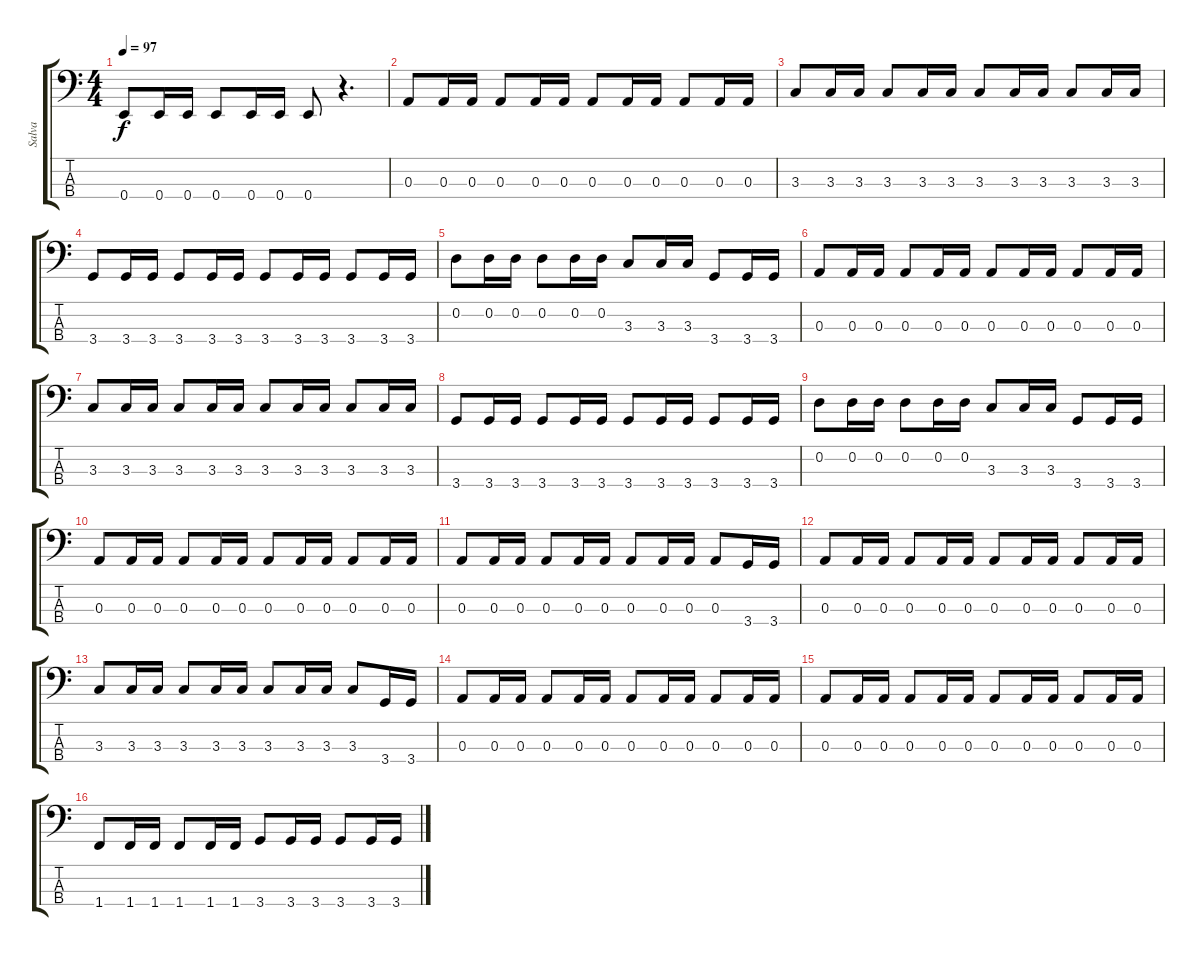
\track ("Salva" "Salva") {instrument electricbassfinger}
\staff {score tabs}
\tuning (G2 D2 A1 E1) {hide}
\ts (4 4)
\tempo 97
\clef f4
\ks c
0.4.8{dy f} 0.4.16 0.4.16 0.4.8 0.4.16 0.4.16 0.4.8 r.4{d} |
0.3.8 0.3.16 0.3.16 0.3.8 0.3.16 0.3.16 0.3.8 0.3.16 0.3.16 0.3.8 0.3.16 0.3.16 |
3.3.8 3.3.16 3.3.16 3.3.8 3.3.16 3.3.16 3.3.8 3.3.16 3.3.16 3.3.8 3.3.16 3.3.16 |
3.4.8 3.4.16 3.4.16 3.4.8 3.4.16 3.4.16 3.4.8 3.4.16 3.4.16 3.4.8 3.4.16 3.4.16 |
0.2.8 0.2.16 0.2.16 0.2.8 0.2.16 0.2.16 3.3.8 3.3.16 3.3.16 3.4.8 3.4.16 3.4.16 |
0.3.8 0.3.16 0.3.16 0.3.8 0.3.16 0.3.16 0.3.8 0.3.16 0.3.16 0.3.8 0.3.16 0.3.16 |
3.3.8 3.3.16 3.3.16 3.3.8 3.3.16 3.3.16 3.3.8 3.3.16 3.3.16 3.3.8 3.3.16 3.3.16 |
3.4.8 3.4.16 3.4.16 3.4.8 3.4.16 3.4.16 3.4.8 3.4.16 3.4.16 3.4.8 3.4.16 3.4.16 |
0.2.8 0.2.16 0.2.16 0.2.8 0.2.16 0.2.16 3.3.8 3.3.16 3.3.16 3.4.8 3.4.16 3.4.16 |
0.3.8 0.3.16 0.3.16 0.3.8 0.3.16 0.3.16 0.3.8 0.3.16 0.3.16 0.3.8 0.3.16 0.3.16 |
0.3.8 0.3.16 0.3.16 0.3.8 0.3.16 0.3.16 0.3.8 0.3.16 0.3.16 0.3.8 3.4.16 3.4.16 |
0.3.8 0.3.16 0.3.16 0.3.8 0.3.16 0.3.16 0.3.8 0.3.16 0.3.16 0.3.8 0.3.16 0.3.16 |
3.3.8 3.3.16 3.3.16 3.3.8 3.3.16 3.3.16 3.3.8 3.3.16 3.3.16 3.3.8 3.4.16 3.4.16 |
0.3.8 0.3.16 0.3.16 0.3.8 0.3.16 0.3.16 0.3.8 0.3.16 0.3.16 0.3.8 0.3.16 0.3.16 |
0.3.8 0.3.16 0.3.16 0.3.8 0.3.16 0.3.16 0.3.8 0.3.16 0.3.16 0.3.8 0.3.16 0.3.16 |
1.4.8 1.4.16 1.4.16 1.4.8 1.4.16 1.4.16 3.4.8 3.4.16 3.4.16 3.4.8 3.4.16 3.4.16
